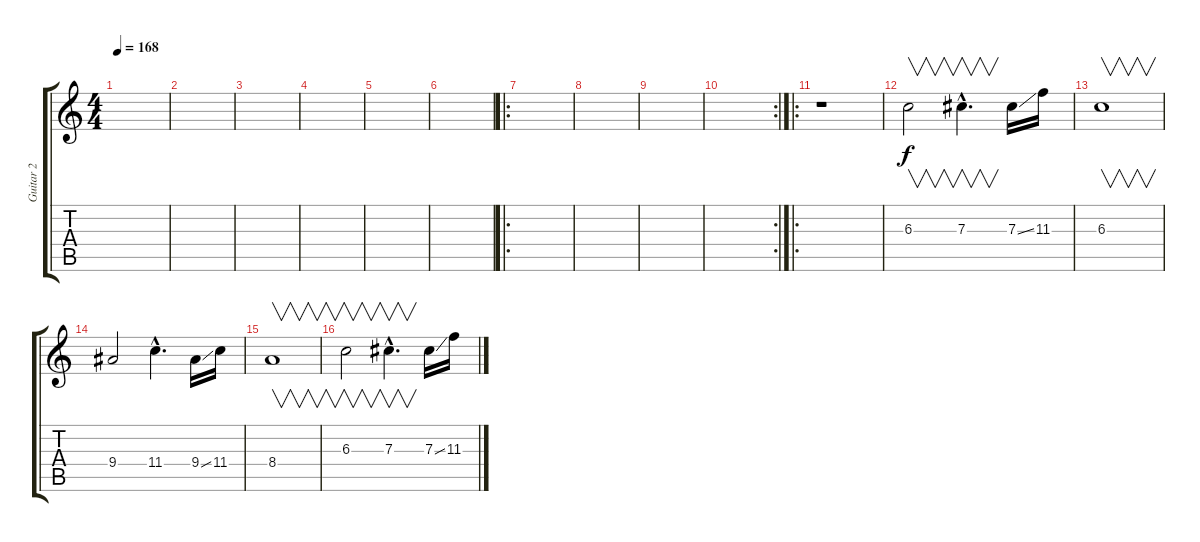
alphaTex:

\track ("Guitar 2" "Guitar 2") {instrument distortionguitar}
\staff {score tabs}
\tuning (Eb4 Bb3 Gb3 Db3 Ab2 Eb2) {hide}
\ts (4 4)
\tempo 168
\clef g2
\ks c
|
|
|
|
|
|
\ro
|
|
|
\rc 2
|
\ro
r.1 |
6.3.2{v} 7.3{hac}.4{v d} 7.3{ss}.16 11.3.16 |
6.3.1{v} |
9.4.2 11.4{hac}.4{d} 9.4{ss}.16 11.4.16 |
8.4.1{v} |
6.3.2{v} 7.3{hac}.4{v d} 7.3{ss}.16 11.3.16
